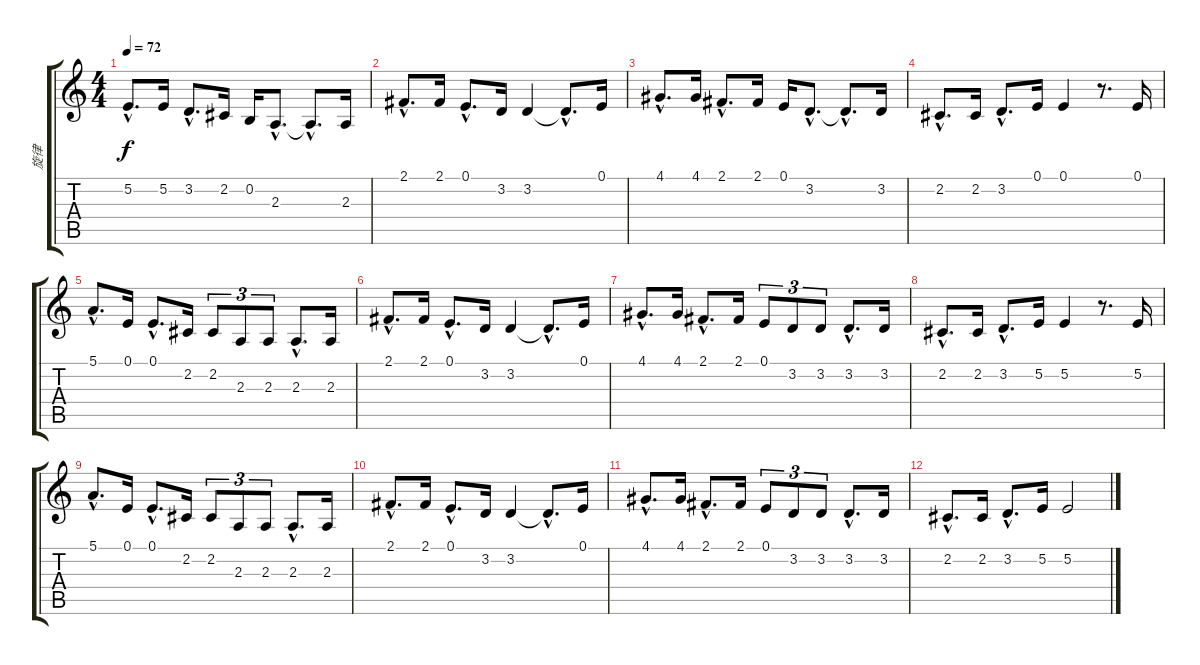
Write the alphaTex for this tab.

\track ("旋律" "旋律") {instrument violin}
\staff {score tabs}
\tuning (E4 B3 G3 D3 A2 E2) {hide}
\ts (4 4)
\tempo 72
\clef g2
\ks c
5.2{hac}.8{d dy f} 5.2.16 3.2{hac}.8{d} 2.2.16 0.2.16 2.3{hac}.8{d} 2.3{hac t}.8{d} 2.3.16 |
2.1{hac}.8{d} 2.1.16 0.1{hac}.8{d} 3.2.16 3.2.4 3.2{hac t}.8{d} 0.1.16 |
4.1{hac}.8{d} 4.1.16 2.1{hac}.8{d} 2.1.16 0.1.16 3.2{hac}.8{d} 3.2{hac t}.8{d} 3.2.16 |
2.2{hac}.8{d} 2.2.16 3.2{hac}.8{d} 0.1.16 0.1.4 r.8{d} 0.1.16 |
5.1{hac}.8{d} 0.1.16 0.1{hac}.8{d} 2.2.16 2.2.8{tu (3 2)} 2.3.8{tu (3 2)} 2.3.8{tu (3 2)} 2.3{hac}.8{d} 2.3.16 |
2.1{hac}.8{d} 2.1.16 0.1{hac}.8{d} 3.2.16 3.2.4 3.2{hac t}.8{d} 0.1.16 |
4.1{hac}.8{d} 4.1.16 2.1{hac}.8{d} 2.1.16 0.1.8{tu (3 2)} 3.2.8{tu (3 2)} 3.2.8{tu (3 2)} 3.2{hac}.8{d} 3.2.16 |
2.2{hac}.8{d} 2.2.16 3.2{hac}.8{d} 5.2.16 5.2.4 r.8{d} 5.2.16 |
5.1{hac}.8{d} 0.1.16 0.1{hac}.8{d} 2.2.16 2.2.8{tu (3 2)} 2.3.8{tu (3 2)} 2.3.8{tu (3 2)} 2.3{hac}.8{d} 2.3.16 |
2.1{hac}.8{d} 2.1.16 0.1{hac}.8{d} 3.2.16 3.2.4 3.2{hac t}.8{d} 0.1.16 |
4.1{hac}.8{d} 4.1.16 2.1{hac}.8{d} 2.1.16 0.1.8{tu (3 2)} 3.2.8{tu (3 2)} 3.2.8{tu (3 2)} 3.2{hac}.8{d} 3.2.16 |
2.2{hac}.8{d} 2.2.16 3.2{hac}.8{d} 5.2.16 5.2.2
